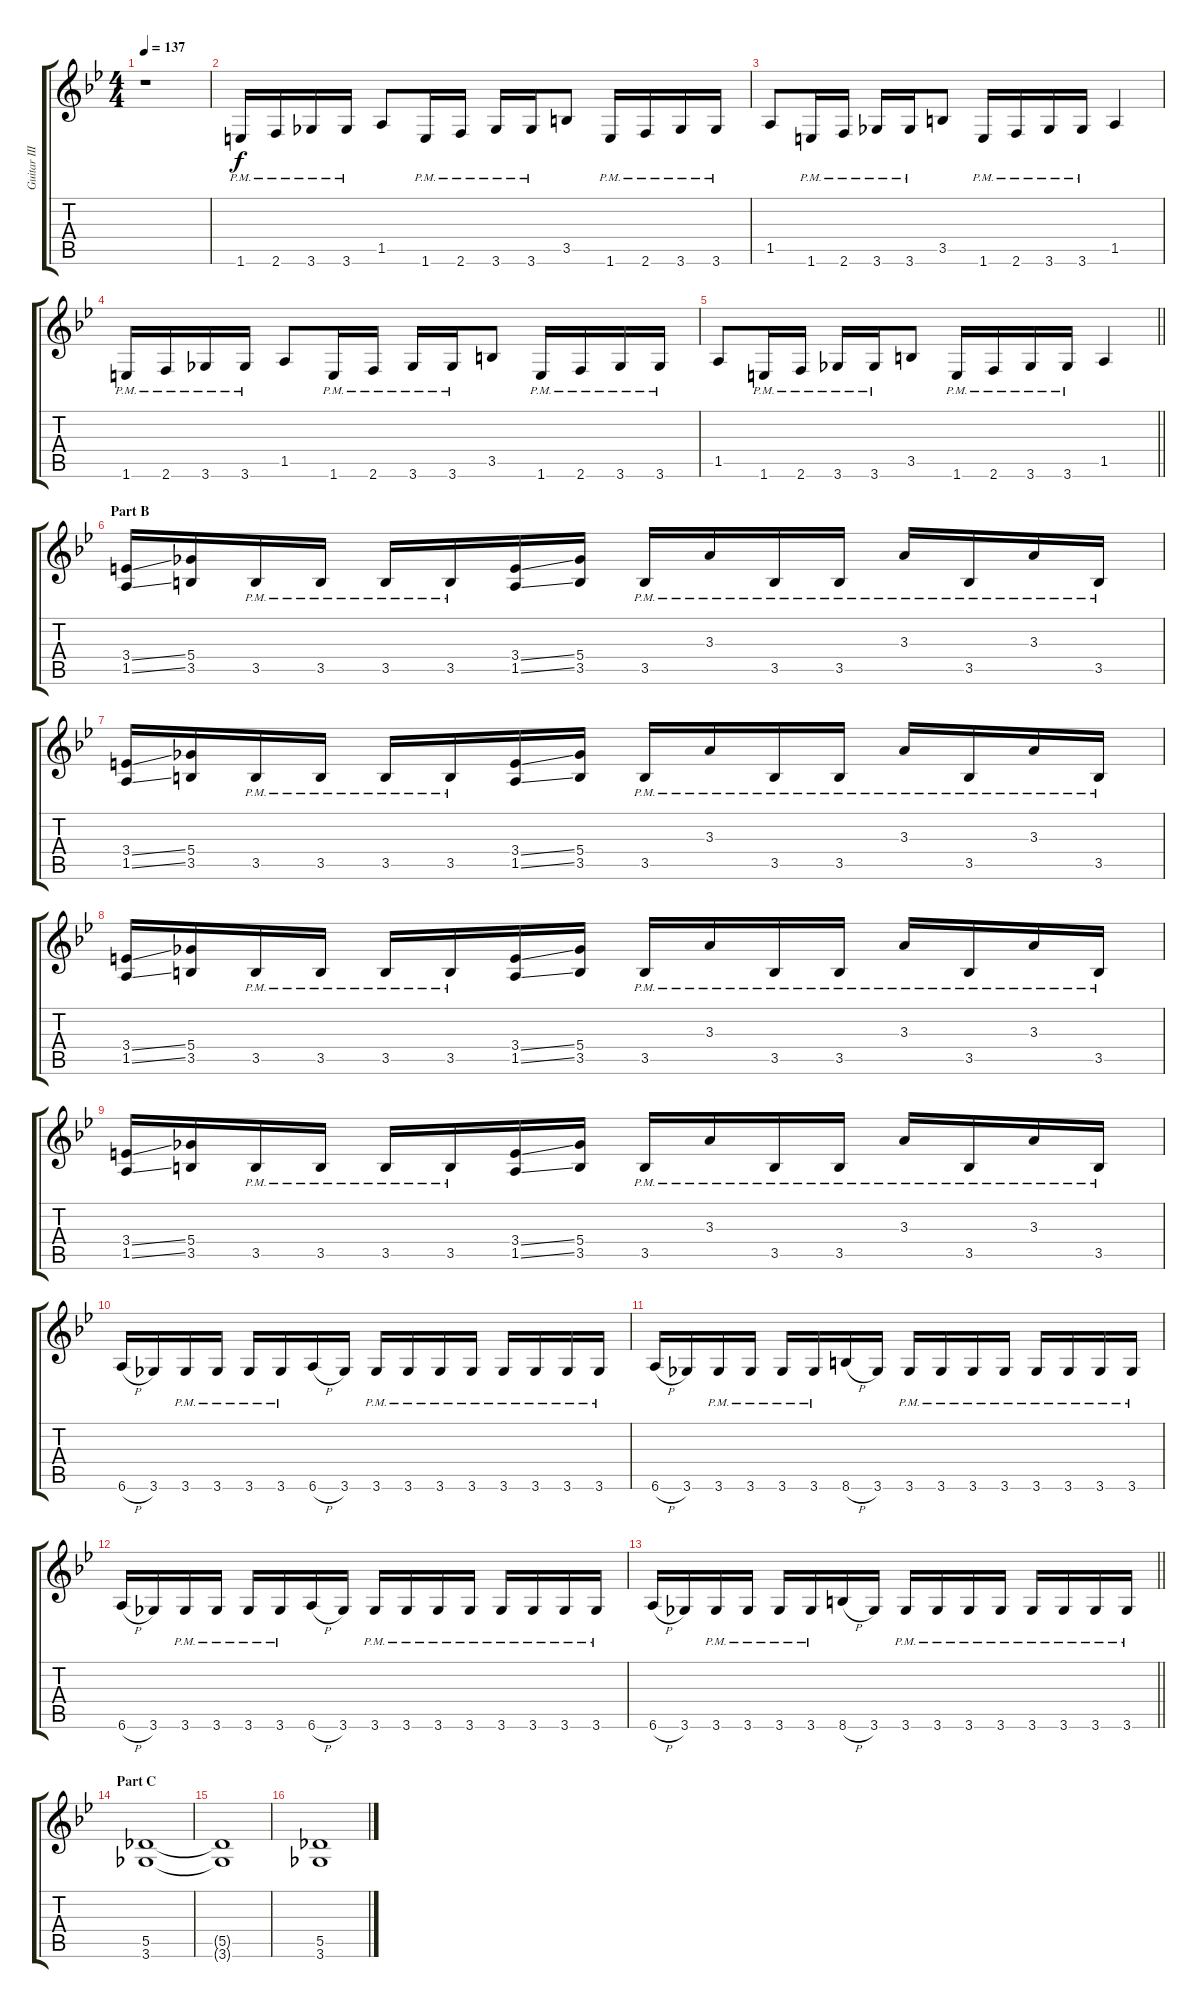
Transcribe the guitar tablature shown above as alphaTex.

\track ("Guitar III (Daita)" "Guitar III") {instrument distortionguitar}
\staff {score tabs}
\tuning (Eb4 Bb3 Gb3 Db3 Ab2 Eb2) {hide}
\ts (4 4)
\tempo 137
\clef g2
\ks bb
r.1{dy f} |
1.6{pm}.16 2.6{pm}.16 3.6{pm}.16 3.6{pm}.16 1.5.8 1.6{pm}.16 2.6{pm}.16 3.6{pm}.16 3.6{pm}.16 3.5.8 1.6{pm}.16 2.6{pm}.16 3.6{pm}.16 3.6{pm}.16 |
1.5.8 1.6{pm}.16 2.6{pm}.16 3.6{pm}.16 3.6{pm}.16 3.5.8 1.6{pm}.16 2.6{pm}.16 3.6{pm}.16 3.6{pm}.16 1.5.4 |
1.6{pm}.16 2.6{pm}.16 3.6{pm}.16 3.6{pm}.16 1.5.8 1.6{pm}.16 2.6{pm}.16 3.6{pm}.16 3.6{pm}.16 3.5.8 1.6{pm}.16 2.6{pm}.16 3.6{pm}.16 3.6{pm}.16 |
\barLineRight lightlight
1.5.8 1.6{pm}.16 2.6{pm}.16 3.6{pm}.16 3.6{pm}.16 3.5.8 1.6{pm}.16 2.6{pm}.16 3.6{pm}.16 3.6{pm}.16 1.5.4 |
\section ("" "Part B")
(3.4{ss} 1.5{ss}).16 (5.4 3.5).16 3.5{pm}.16 3.5{pm}.16 3.5{pm}.16 3.5{pm}.16 (3.4{ss} 1.5{ss}).16 (5.4 3.5).16 3.5{pm}.16 3.3{pm}.16 3.5{pm}.16 3.5{pm}.16 3.3{pm}.16 3.5{pm}.16 3.3{pm}.16 3.5{pm}.16 |
(3.4{ss} 1.5{ss}).16 (5.4 3.5).16 3.5{pm}.16 3.5{pm}.16 3.5{pm}.16 3.5{pm}.16 (3.4{ss} 1.5{ss}).16 (5.4 3.5).16 3.5{pm}.16 3.3{pm}.16 3.5{pm}.16 3.5{pm}.16 3.3{pm}.16 3.5{pm}.16 3.3{pm}.16 3.5{pm}.16 |
(3.4{ss} 1.5{ss}).16 (5.4 3.5).16 3.5{pm}.16 3.5{pm}.16 3.5{pm}.16 3.5{pm}.16 (3.4{ss} 1.5{ss}).16 (5.4 3.5).16 3.5{pm}.16 3.3{pm}.16 3.5{pm}.16 3.5{pm}.16 3.3{pm}.16 3.5{pm}.16 3.3{pm}.16 3.5{pm}.16 |
(3.4{ss} 1.5{ss}).16 (5.4 3.5).16 3.5{pm}.16 3.5{pm}.16 3.5{pm}.16 3.5{pm}.16 (3.4{ss} 1.5{ss}).16 (5.4 3.5).16 3.5{pm}.16 3.3{pm}.16 3.5{pm}.16 3.5{pm}.16 3.3{pm}.16 3.5{pm}.16 3.3{pm}.16 3.5{pm}.16 |
6.6{h}.16 3.6.16 3.6{pm}.16 3.6{pm}.16 3.6{pm}.16 3.6{pm}.16 6.6{h}.16 3.6.16 3.6{pm}.16 3.6{pm}.16 3.6{pm}.16 3.6{pm}.16 3.6{pm}.16 3.6{pm}.16 3.6{pm}.16 3.6{pm}.16 |
6.6{h}.16 3.6.16 3.6{pm}.16 3.6{pm}.16 3.6{pm}.16 3.6{pm}.16 8.6{h}.16 3.6.16 3.6{pm}.16 3.6{pm}.16 3.6{pm}.16 3.6{pm}.16 3.6{pm}.16 3.6{pm}.16 3.6{pm}.16 3.6{pm}.16 |
6.6{h}.16 3.6.16 3.6{pm}.16 3.6{pm}.16 3.6{pm}.16 3.6{pm}.16 6.6{h}.16 3.6.16 3.6{pm}.16 3.6{pm}.16 3.6{pm}.16 3.6{pm}.16 3.6{pm}.16 3.6{pm}.16 3.6{pm}.16 3.6{pm}.16 |
\barLineRight lightlight
6.6{h}.16 3.6.16 3.6{pm}.16 3.6{pm}.16 3.6{pm}.16 3.6{pm}.16 8.6{h}.16 3.6.16 3.6{pm}.16 3.6{pm}.16 3.6{pm}.16 3.6{pm}.16 3.6{pm}.16 3.6{pm}.16 3.6{pm}.16 3.6{pm}.16 |
\section ("" "Part C")
(5.5 3.6).1 |
(5.5{t} 3.6{t}).1 |
(5.5 3.6).1
